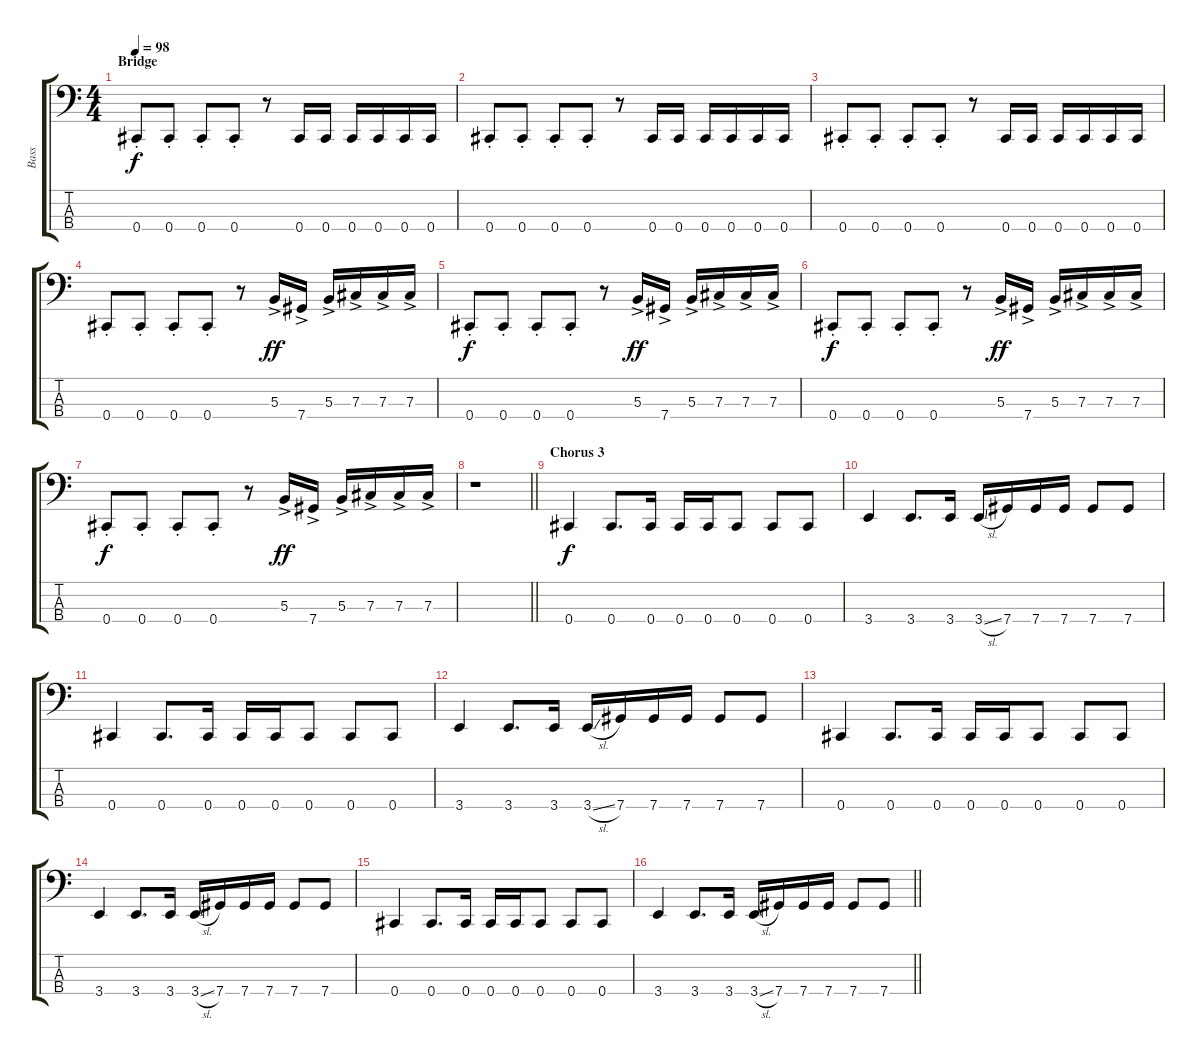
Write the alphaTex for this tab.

\track ("Bass" "Bass") {instrument electricbasspick}
\staff {score tabs}
\tuning (E2 B1 Gb1 Db1) {hide}
\ts (4 4)
\section ("" "Bridge")
\tempo 98
\clef f4
\ks c
0.4{st}.8{dy f} 0.4{st}.8 0.4{st}.8 0.4{st}.8 r.8 0.4.16 0.4.16 0.4.16 0.4.16 0.4.16 0.4.16 |
0.4{st}.8 0.4{st}.8 0.4{st}.8 0.4{st}.8 r.8 0.4.16 0.4.16 0.4.16 0.4.16 0.4.16 0.4.16 |
0.4{st}.8 0.4{st}.8 0.4{st}.8 0.4{st}.8 r.8 0.4.16 0.4.16 0.4.16 0.4.16 0.4.16 0.4.16 |
0.4{st}.8 0.4{st}.8 0.4{st}.8 0.4{st}.8 r.8 5.3{ac}.16{dy ff} 7.4{ac}.16 5.3{ac}.16 7.3{ac}.16 7.3{ac}.16 7.3{ac}.16 |
0.4{st}.8{dy f} 0.4{st}.8 0.4{st}.8 0.4{st}.8 r.8 5.3{ac}.16{dy ff} 7.4{ac}.16 5.3{ac}.16 7.3{ac}.16 7.3{ac}.16 7.3{ac}.16 |
0.4{st}.8{dy f} 0.4{st}.8 0.4{st}.8 0.4{st}.8 r.8 5.3{ac}.16{dy ff} 7.4{ac}.16 5.3{ac}.16 7.3{ac}.16 7.3{ac}.16 7.3{ac}.16 |
0.4{st}.8{dy f} 0.4{st}.8 0.4{st}.8 0.4{st}.8 r.8 5.3{ac}.16{dy ff} 7.4{ac}.16 5.3{ac}.16 7.3{ac}.16 7.3{ac}.16 7.3{ac}.16 |
\barLineRight lightlight
r.1 |
\section ("" "Chorus 3")
0.4.4{dy f} 0.4.8{d} 0.4.16 0.4.16 0.4.16 0.4.8 0.4.8 0.4.8 |
3.4.4 3.4.8{d} 3.4.16 3.4{sl}.16 7.4.16 7.4.16 7.4.16 7.4.8 7.4.8 |
0.4.4 0.4.8{d} 0.4.16 0.4.16 0.4.16 0.4.8 0.4.8 0.4.8 |
3.4.4 3.4.8{d} 3.4.16 3.4{sl}.16 7.4.16 7.4.16 7.4.16 7.4.8 7.4.8 |
0.4.4 0.4.8{d} 0.4.16 0.4.16 0.4.16 0.4.8 0.4.8 0.4.8 |
3.4.4 3.4.8{d} 3.4.16 3.4{sl}.16 7.4.16 7.4.16 7.4.16 7.4.8 7.4.8 |
0.4.4 0.4.8{d} 0.4.16 0.4.16 0.4.16 0.4.8 0.4.8 0.4.8 |
\barLineRight lightlight
3.4.4 3.4.8{d} 3.4.16 3.4{sl}.16 7.4.16 7.4.16 7.4.16 7.4.8 7.4.8
